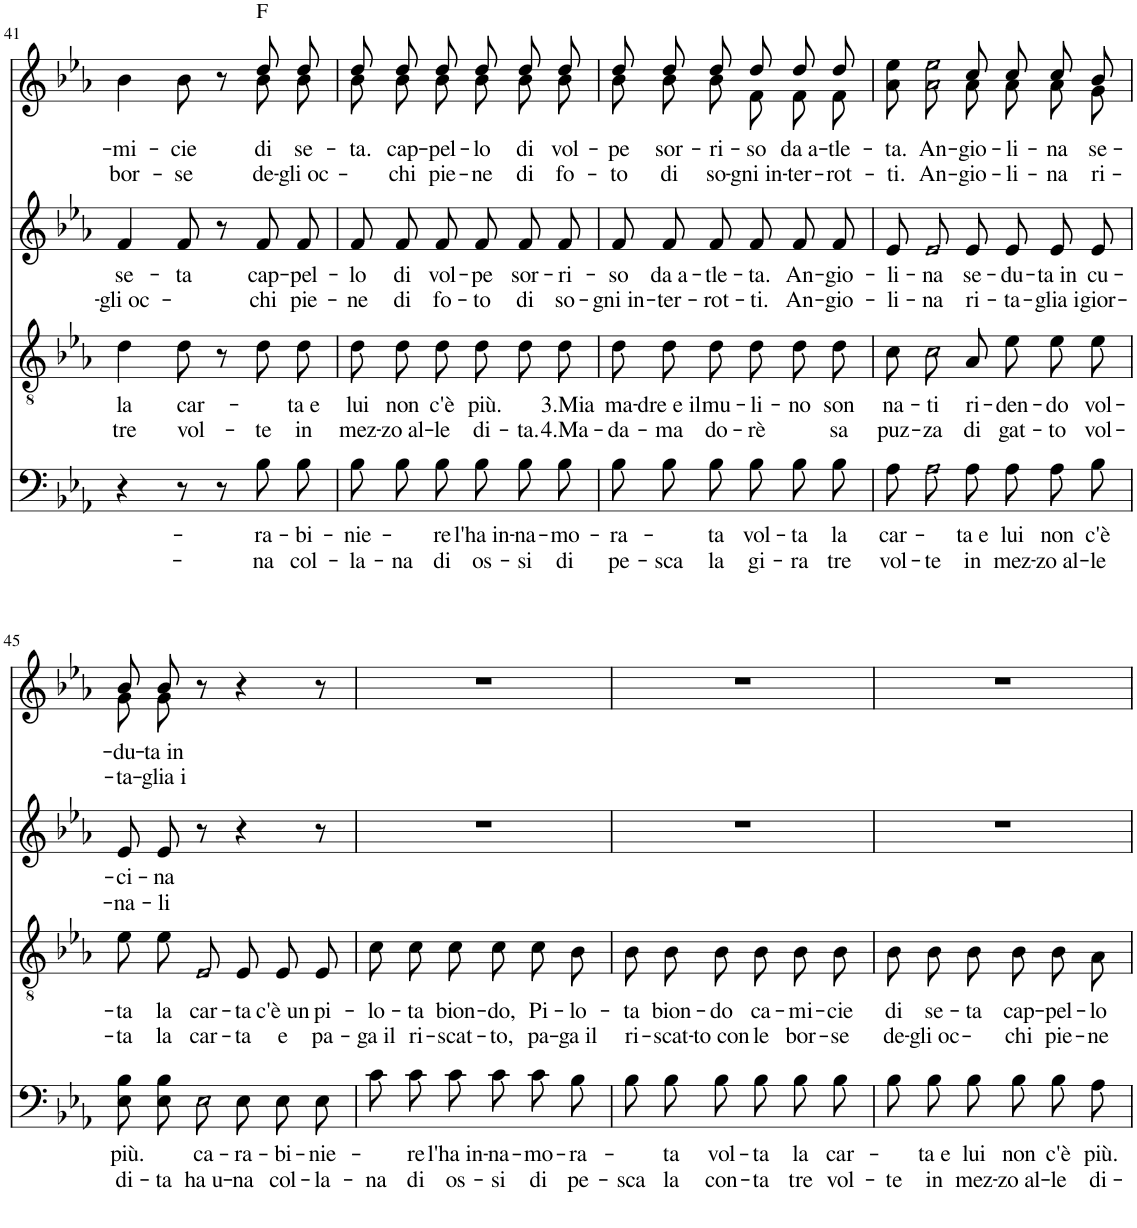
**kern	**text	**text	**kern	**text	**text	**kern	**text	**text	**kern	**text	**text
*part4	*part4	*part4	*part3	*part3	*part3	*part2	*part2	*part2	*part1	*part1	*part1
*staff4	*staff4	*staff4	*staff3	*staff3	*staff3	*staff2	*staff2	*staff2	*staff1	*staff1	*staff1
*I"Bassi	*	*	*I"Tenori	*	*	*I"Contralti	*	*	*I"Soprani	*	*
!!LO:PB:g=z
*clefF4	*	*	*clefGv2	*	*	*clefG2	*	*	*clefG2	*	*
*k[b-e-a-]	*	*	*k[b-e-a-]	*	*	*k[b-e-a-]	*	*	*k[b-e-a-]	*	*
*E-:	*	*	*E-:	*	*	*E-:	*	*	*E-:	*	*
*M6/8	*	*	*M6/8	*	*	*M6/8	*	*	*M6/8	*	*
=41	=41	=41	=41	=41	=41	=41	=41	=41	=41	=41	=41
!	!	!	!	!LO:LY:b	!LO:LY:b	!	!LO:LY:b	!LO:LY:b	!	!LO:LY:b	!LO:LY:b
*	*	*	*	*	*	*	*	*	*^	*	*
4r	.	.	4d\	la	tre	4f/	se-	-gli oc-	4b-\	2ryy	-mi-	bor-
!	!	!	!	!LO:LY:b	!LO:LY:b	!	!LO:LY:b	!	!	!	!LO:LY:b	!LO:LY:b
8r	.	.	8d\	car-	vol-	8f/	-ta	.	8b-\	.	-cie	-se
8r	.	.	8r	.	.	8r	.	.	8r	.	.	.
!	!	!	!	!	!	!	!	!	!LO:TX:a:t=F	!	!	!
!	!LO:LY:b	!LO:LY:b	!	!	!LO:LY:b	!	!LO:LY:b	!LO:LY:b	!	!	!LO:LY:b	!LO:LY:b
8B-\L	-ra-	-na	8d\L	.	-te	8f/L	cap-	chi	8dd/L	8b-\L	di	de-
!	!LO:LY:b	!LO:LY:b	!	!LO:LY:b	!LO:LY:b	!	!LO:LY:b	!LO:LY:b	!	!	!LO:LY:b	!LO:LY:b
8B-\J	-bi-	col-	8d\J	ta e	in	8f/J	-pel-	pie-	8dd/J	8b-\J	se-	-gli oc-
=42	=42	=42	=42	=42	=42	=42	=42	=42	=42	=42	=42	=42
!	!LO:LY:b	!LO:LY:b	!	!LO:LY:b	!LO:LY:b	!	!LO:LY:b	!LO:LY:b	!	!	!LO:LY:b	!
8B-\L	-nie-	-la-	8d\L	lui	mez-	8f/L	-lo	-ne	8dd/L	8b-\L	-ta.	.
!	!	!LO:LY:b	!	!LO:LY:b	!LO:LY:b	!	!LO:LY:b	!LO:LY:b	!	!	!LO:LY:b	!LO:LY:b
8B-\	.	-na	8d\	non	-zo al-	8f/	di	di	8dd/	8b-\	cap-	chi
!	!LO:LY:b	!LO:LY:b	!	!LO:LY:b	!LO:LY:b	!	!LO:LY:b	!LO:LY:b	!	!	!LO:LY:b	!LO:LY:b
8B-\J	re	di	8d\J	c'è	-le	8f/J	vol-	fo-	8dd/J	8b-\J	-pel-	pie-
!	!LO:LY:b	!LO:LY:b	!	!LO:LY:b	!LO:LY:b	!	!LO:LY:b	!LO:LY:b	!	!	!LO:LY:b	!LO:LY:b
8B-\L	l'ha in-	os-	8d\L	più.	di-	8f/L	-pe	-to	8dd/L	8b-\L	-lo	-ne
!	!LO:LY:b	!LO:LY:b	!	!	!LO:LY:b	!	!LO:LY:b	!LO:LY:b	!	!	!LO:LY:b	!LO:LY:b
8B-\	-na-	-si	8d\	.	-ta.	8f/	sor-	di	8dd/	8b-\	di	di
!	!LO:LY:b	!LO:LY:b	!	!LO:LY:b	!LO:LY:b	!	!LO:LY:b	!LO:LY:b	!	!	!LO:LY:b	!LO:LY:b
8B-\J	-mo-	di	8d\J	3.Mia	4.Ma-	8f/J	-ri-	so-	8dd/J	8b-\J	vol-	fo-
=43	=43	=43	=43	=43	=43	=43	=43	=43	=43	=43	=43	=43
!	!LO:LY:b	!LO:LY:b	!	!LO:LY:b	!LO:LY:b	!	!LO:LY:b	!LO:LY:b	!	!	!LO:LY:b	!LO:LY:b
8B-\L	-ra-	pe-	8d\L	ma-	-da-	8f/L	-so	-gni in-	8dd/L	8b-\L	-pe	-to
!	!	!LO:LY:b	!	!LO:LY:b	!LO:LY:b	!	!LO:LY:b	!LO:LY:b	!	!	!LO:LY:b	!LO:LY:b
8B-\	.	-sca	8d\	-dre e il	-ma	8f/	da a-	-ter-	8dd/	8b-\	sor-	di
!	!LO:LY:b	!LO:LY:b	!	!LO:LY:b	!LO:LY:b	!	!LO:LY:b	!LO:LY:b	!	!	!LO:LY:b	!LO:LY:b
8B-\J	ta	la	8d\J	mu-	do-	8f/J	-tle-	-rot-	8dd/J	8b-\J	-ri-	so-
!	!LO:LY:b	!LO:LY:b	!	!LO:LY:b	!LO:LY:b	!	!LO:LY:b	!LO:LY:b	!	!	!LO:LY:b	!LO:LY:b
8B-\L	vol-	gi-	8d\L	-li-	-rè	8f/L	-ta.	-ti.	8dd/L	8f\L	-so	-gni in-
!	!LO:LY:b	!LO:LY:b	!	!LO:LY:b	!	!	!LO:LY:b	!LO:LY:b	!	!	!LO:LY:b	!LO:LY:b
8B-\	-ta	-ra	8d\	-no	.	8f/	An-	An-	8dd/	8f\	da a-	-ter-
!	!LO:LY:b	!LO:LY:b	!	!LO:LY:b	!LO:LY:b	!	!LO:LY:b	!LO:LY:b	!	!	!LO:LY:b	!LO:LY:b
8B-\J	la	tre	8d\J	son	sa	8f/J	-gio-	-gio-	8dd/J	8f\J	-tle-	-rot-
=44	=44	=44	=44	=44	=44	=44	=44	=44	=44	=44	=44	=44
!	!LO:LY:b	!LO:LY:b	!	!LO:LY:b	!LO:LY:b	!	!LO:LY:b	!LO:LY:b	!	!	!LO:LY:b	!LO:LY:b
8A-\L	car-	vol-	8c\L	na-	puz-	8e-/L	-li-	-li-	8a-\ 8ee-\L	4ryy	-ta.	-ti.
!LO:N:head=open	!	!LO:LY:b	!LO:N:head=open	!LO:LY:b	!LO:LY:b	!LO:N:head=open	!LO:LY:b	!LO:LY:b	!LO:N:n=1:head=open	!	!	!
!	!	!	!	!	!	!	!	!	!LO:N:n=2:head=open	!	!LO:LY:b	!LO:LY:b
8A-\	.	-te	8c\	-ti	-za	8e-/	-na	-na	8a-\ 8ee-\	.	An-	An-
!	!LO:LY:b	!LO:LY:b	!	!LO:LY:b	!LO:LY:b	!	!LO:LY:b	!LO:LY:b	!	!	!LO:LY:b	!LO:LY:b
8A-\J	ta e	in	8A-\J	ri-	di	8e-/J	se-	ri-	8cc\J	8a-\	-gio-	-gio-
!	!LO:LY:b	!LO:LY:b	!	!LO:LY:b	!LO:LY:b	!	!LO:LY:b	!LO:LY:b	!	!	!LO:LY:b	!LO:LY:b
8A-\L	lui	mez-	8e-\L	-den-	gat-	8e-/L	-du-	-ta-	8cc/L	8a-\L	-li-	-li-
!	!LO:LY:b	!LO:LY:b	!	!LO:LY:b	!LO:LY:b	!	!LO:LY:b	!LO:LY:b	!	!	!LO:LY:b	!LO:LY:b
8A-\	non	-zo al-	8e-\	-do	-to	8e-/	-ta in	-glia i	8cc/	8a-\	-na	-na
!	!LO:LY:b	!LO:LY:b	!	!LO:LY:b	!LO:LY:b	!	!LO:LY:b	!LO:LY:b	!	!	!LO:LY:b	!LO:LY:b
8B-\J	c'è	-le	8e-\J	vol-	vol-	8e-/J	cu-	gior-	8b-/J	8g\J	se-	ri-
!!LO:LB:g=z	!!
=45	=45	=45	=45	=45	=45	=45	=45	=45	=45	=45	=45	=45
!	!LO:LY:b	!LO:LY:b	!	!LO:LY:b	!LO:LY:b	!	!LO:LY:b	!LO:LY:b	!	!	!LO:LY:b	!LO:LY:b
8E-\ 8B-\L	più.	di-	8e-/L	-ta	-ta	8e-/L	-ci-	-na-	8b-/L	8g\L	-du-	-ta-
!	!	!LO:LY:b	!	!LO:LY:b	!LO:LY:b	!	!LO:LY:b	!LO:LY:b	!	!	!LO:LY:b	!LO:LY:b
8E-\ 8B-\	.	-ta	8e-/	la	la	8e-/J	-na	-li	8b-/J	8g\J	-ta in	-glia i
!LO:N:head=open	!LO:LY:b	!LO:LY:b	!LO:N:head=open	!LO:LY:b	!LO:LY:b	!	!	!	!	!	!	!
8E-\J	ca-	ha u-	8E-/J	car-	car-	8r	.	.	8r	2ryy	.	.
!	!LO:LY:b	!LO:LY:b	!	!LO:LY:b	!LO:LY:b	!	!	!	!	!	!	!
8E-\L	-ra-	-na	8E-/L	-ta	-ta	4r	.	.	4r	.	.	.
!	!LO:LY:b	!LO:LY:b	!	!LO:LY:b	!LO:LY:b	!	!	!	!	!	!	!
8E-\	-bi-	col-	8E-/	c'è un	e	.	.	.	.	.	.	.
!	!LO:LY:b	!LO:LY:b	!	!LO:LY:b	!LO:LY:b	!	!	!	!	!	!	!
8E-\J	-nie-	-la-	8E-/J	pi-	pa-	8r	.	.	8r	.	.	.
*	*	*	*	*	*	*	*	*	*v	*v	*	*
=46	=46	=46	=46	=46	=46	=46	=46	=46	=46	=46	=46
!	!	!LO:LY:b	!	!LO:LY:b	!LO:LY:b	!	!	!	!	!	!
8c\L	.	-na	8c\L	-lo-	-ga il	2.r	.	.	2.r	.	.
!	!LO:LY:b	!LO:LY:b	!	!LO:LY:b	!LO:LY:b	!	!	!	!	!	!
8c\	re	di	8c\	-ta	ri-	.	.	.	.	.	.
!	!LO:LY:b	!LO:LY:b	!	!LO:LY:b	!LO:LY:b	!	!	!	!	!	!
8c\J	l'ha in-	os-	8c\J	bion-	-scat-	.	.	.	.	.	.
!	!LO:LY:b	!LO:LY:b	!	!LO:LY:b	!LO:LY:b	!	!	!	!	!	!
8c\L	-na-	-si	8c\L	-do,	-to,	.	.	.	.	.	.
!	!LO:LY:b	!LO:LY:b	!	!LO:LY:b	!LO:LY:b	!	!	!	!	!	!
8c\	-mo-	di	8c\	Pi-	pa-	.	.	.	.	.	.
!	!LO:LY:b	!LO:LY:b	!	!LO:LY:b	!LO:LY:b	!	!	!	!	!	!
8B-\J	-ra-	pe-	8B-\J	-lo-	-ga il	.	.	.	.	.	.
=47	=47	=47	=47	=47	=47	=47	=47	=47	=47	=47	=47
!	!	!LO:LY:b	!	!LO:LY:b	!LO:LY:b	!	!	!	!	!	!
8B-\L	.	-sca	8B-\L	-ta	ri-	2.r	.	.	2.r	.	.
!	!LO:LY:b	!LO:LY:b	!	!LO:LY:b	!LO:LY:b	!	!	!	!	!	!
8B-\	ta	la	8B-\	bion-	-scat-	.	.	.	.	.	.
!	!LO:LY:b	!LO:LY:b	!	!LO:LY:b	!LO:LY:b	!	!	!	!	!	!
8B-\J	vol-	con-	8B-\J	-do	-to con	.	.	.	.	.	.
!	!LO:LY:b	!LO:LY:b	!	!LO:LY:b	!LO:LY:b	!	!	!	!	!	!
8B-\L	-ta	-ta	8B-\L	ca-	le	.	.	.	.	.	.
!	!LO:LY:b	!LO:LY:b	!	!LO:LY:b	!LO:LY:b	!	!	!	!	!	!
8B-\	la	tre	8B-\	-mi-	bor-	.	.	.	.	.	.
!	!LO:LY:b	!LO:LY:b	!	!LO:LY:b	!LO:LY:b	!	!	!	!	!	!
8B-\J	car-	vol-	8B-\J	-cie	-se	.	.	.	.	.	.
=48	=48	=48	=48	=48	=48	=48	=48	=48	=48	=48	=48
!	!	!LO:LY:b	!	!LO:LY:b	!LO:LY:b	!	!	!	!	!	!
8B-\L	.	-te	8B-\L	di	de-	2.r	.	.	2.r	.	.
!	!LO:LY:b	!LO:LY:b	!	!LO:LY:b	!LO:LY:b	!	!	!	!	!	!
8B-\	ta e	in	8B-\	se-	-gli oc-	.	.	.	.	.	.
!	!LO:LY:b	!LO:LY:b	!	!LO:LY:b	!	!	!	!	!	!	!
8B-\J	lui	mez-	8B-\J	-ta	.	.	.	.	.	.	.
!	!LO:LY:b	!LO:LY:b	!	!LO:LY:b	!LO:LY:b	!	!	!	!	!	!
8B-\L	non	-zo al-	8B-\L	cap-	chi	.	.	.	.	.	.
!	!LO:LY:b	!LO:LY:b	!	!LO:LY:b	!LO:LY:b	!	!	!	!	!	!
8B-\	c'è	-le	8B-\	-pel-	pie-	.	.	.	.	.	.
!	!LO:LY:b	!LO:LY:b	!	!LO:LY:b	!LO:LY:b	!	!	!	!	!	!
8A-\J	più.	di-	8A-\J	-lo	-ne	.	.	.	.	.	.
=	=	=	=	=	=	=	=	=	=	=	=
*-	*-	*-	*-	*-	*-	*-	*-	*-	*-	*-	*-
